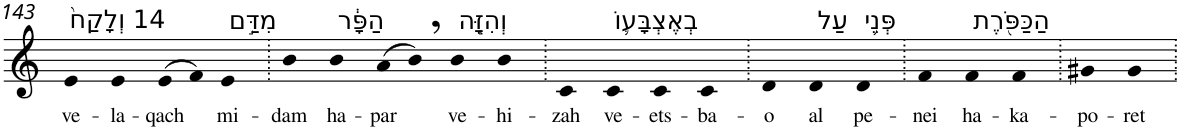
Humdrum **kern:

**kern	**text
*part1	*part1
*staff1	*staff1
*I"Piano	*
*I'Pno	*
!!LO:PB:g=z
*clefG2	*
*k[]	*
=143	=143
!LO:TX:a:t=14 וְלָקַח֙	!
!	!LO:LY:b
4e	ve-
!	!LO:LY:b
4e	-la-
!	!LO:LY:b
(>8e	-qach
8f)	.
!LO:TX:a:t=מִדַּ֣ם	!
!	!LO:LY:b
4e	mi-
=144.	=144.
!	!LO:LY:b
4b	-dam
!LO:TX:a:t=הַפָּ֔ר	!
!	!LO:LY:b
4b	ha-
!	!LO:LY:b
(>8a	-par
8b,)	.
!LO:TX:a:t=וְהִזָּ֧ה	!
!	!LO:LY:b
4b	ve-
!	!LO:LY:b
4b	-hi-
=145.	=145.
!	!LO:LY:b
4c	-zah
!LO:TX:a:t=בְאֶצְבָּע֛וֹ	!
!	!LO:LY:b
4c	ve-
!	!LO:LY:b
4c	-ets-
!	!LO:LY:b
4c	-ba-
=146.	=146.
!	!LO:LY:b
4d	-o
!LO:TX:a:t=עַל	!
!	!LO:LY:b
4d	al
!LO:TX:a:t=פְּנֵ֥י	!
!	!LO:LY:b
4d	pe-
=147.	=147.
!	!LO:LY:b
4f	-nei
!LO:TX:a:t=הַכַּפֹּ֖רֶת	!
!	!LO:LY:b
4f	ha-
!	!LO:LY:b
4f	-ka-
=148.	=148.
!	!LO:LY:b
4g#X	-po-
!	!LO:LY:b
4g#	-ret
=.	=.
*-	*-
